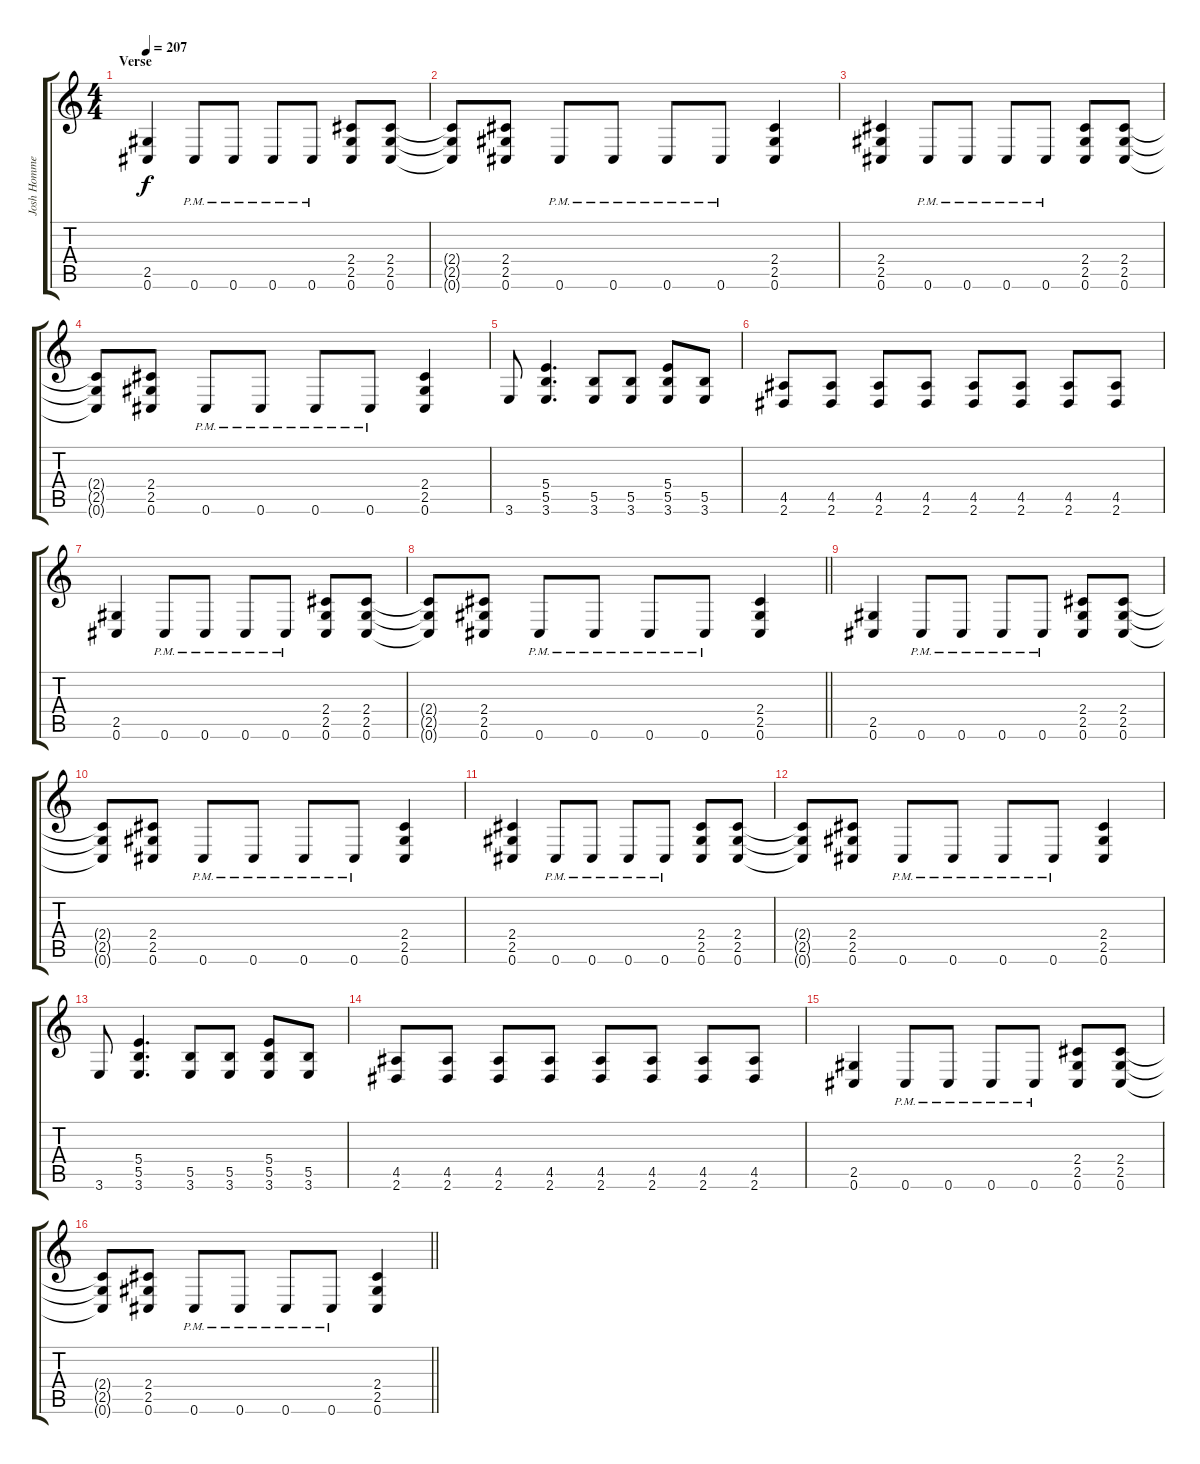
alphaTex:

\track ("Josh Homme - Lead Guitar" "Josh Homme") {instrument overdrivenguitar}
\staff {score tabs}
\tuning (Db4 Ab3 E3 B2 Gb2 Db2) {hide}
\ts (4 4)
\section ("" "Verse")
\tempo 207
\clef g2
\ks c
(2.5 0.6).4{dy f} 0.6{pm}.8 0.6{pm}.8 0.6{pm}.8 0.6{pm}.8 (2.4 2.5 0.6).8 (2.4 2.5 0.6).8 |
(2.4{t} 2.5{t} 0.6{t}).8 (2.4 2.5 0.6).8 0.6{pm}.8 0.6{pm}.8 0.6{pm}.8 0.6{pm}.8 (2.4 2.5 0.6).4 |
(2.4 2.5 0.6).4 0.6{pm}.8 0.6{pm}.8 0.6{pm}.8 0.6{pm}.8 (2.4 2.5 0.6).8 (2.4 2.5 0.6).8 |
(2.4{t} 2.5{t} 0.6{t}).8 (2.4 2.5 0.6).8 0.6{pm}.8 0.6{pm}.8 0.6{pm}.8 0.6{pm}.8 (2.4 2.5 0.6).4 |
3.6.8 (5.4 5.5 3.6).4{d} (5.5 3.6).8 (5.5 3.6).8 (5.4 5.5 3.6).8 (5.5 3.6).8 |
(4.5 2.6).8 (4.5 2.6).8 (4.5 2.6).8 (4.5 2.6).8 (4.5 2.6).8 (4.5 2.6).8 (4.5 2.6).8 (4.5 2.6).8 |
(2.5 0.6).4 0.6{pm}.8 0.6{pm}.8 0.6{pm}.8 0.6{pm}.8 (2.4 2.5 0.6).8 (2.4 2.5 0.6).8 |
\barLineRight lightlight
(2.4{t} 2.5{t} 0.6{t}).8 (2.4 2.5 0.6).8 0.6{pm}.8 0.6{pm}.8 0.6{pm}.8 0.6{pm}.8 (2.4 2.5 0.6).4 |
(2.5 0.6).4 0.6{pm}.8 0.6{pm}.8 0.6{pm}.8 0.6{pm}.8 (2.4 2.5 0.6).8 (2.4 2.5 0.6).8 |
(2.4{t} 2.5{t} 0.6{t}).8 (2.4 2.5 0.6).8 0.6{pm}.8 0.6{pm}.8 0.6{pm}.8 0.6{pm}.8 (2.4 2.5 0.6).4 |
(2.4 2.5 0.6).4 0.6{pm}.8 0.6{pm}.8 0.6{pm}.8 0.6{pm}.8 (2.4 2.5 0.6).8 (2.4 2.5 0.6).8 |
(2.4{t} 2.5{t} 0.6{t}).8 (2.4 2.5 0.6).8 0.6{pm}.8 0.6{pm}.8 0.6{pm}.8 0.6{pm}.8 (2.4 2.5 0.6).4 |
3.6.8 (5.4 5.5 3.6).4{d} (5.5 3.6).8 (5.5 3.6).8 (5.4 5.5 3.6).8 (5.5 3.6).8 |
(4.5 2.6).8 (4.5 2.6).8 (4.5 2.6).8 (4.5 2.6).8 (4.5 2.6).8 (4.5 2.6).8 (4.5 2.6).8 (4.5 2.6).8 |
(2.5 0.6).4 0.6{pm}.8 0.6{pm}.8 0.6{pm}.8 0.6{pm}.8 (2.4 2.5 0.6).8 (2.4 2.5 0.6).8 |
\barLineRight lightlight
(2.4{t} 2.5{t} 0.6{t}).8 (2.4 2.5 0.6).8 0.6{pm}.8 0.6{pm}.8 0.6{pm}.8 0.6{pm}.8 (2.4 2.5 0.6).4
